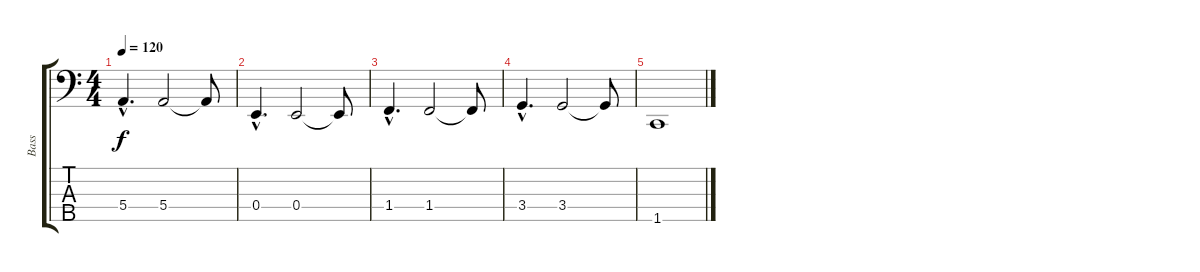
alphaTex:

\track ("Bass" "Bass") {instrument electricbassfinger}
\staff {score tabs}
\tuning (G2 D2 A1 E1 B0) {hide}
\ts (4 4)
\tempo 120
\clef f4
\ks c
5.4{hac}.4{d dy f} 5.4.2 5.4{t}.8 |
0.4{hac}.4{d} 0.4.2 0.4{t}.8 |
1.4{hac}.4{d} 1.4.2 1.4{t}.8 |
3.4{hac}.4{d} 3.4.2 3.4{t}.8 |
1.5.1
